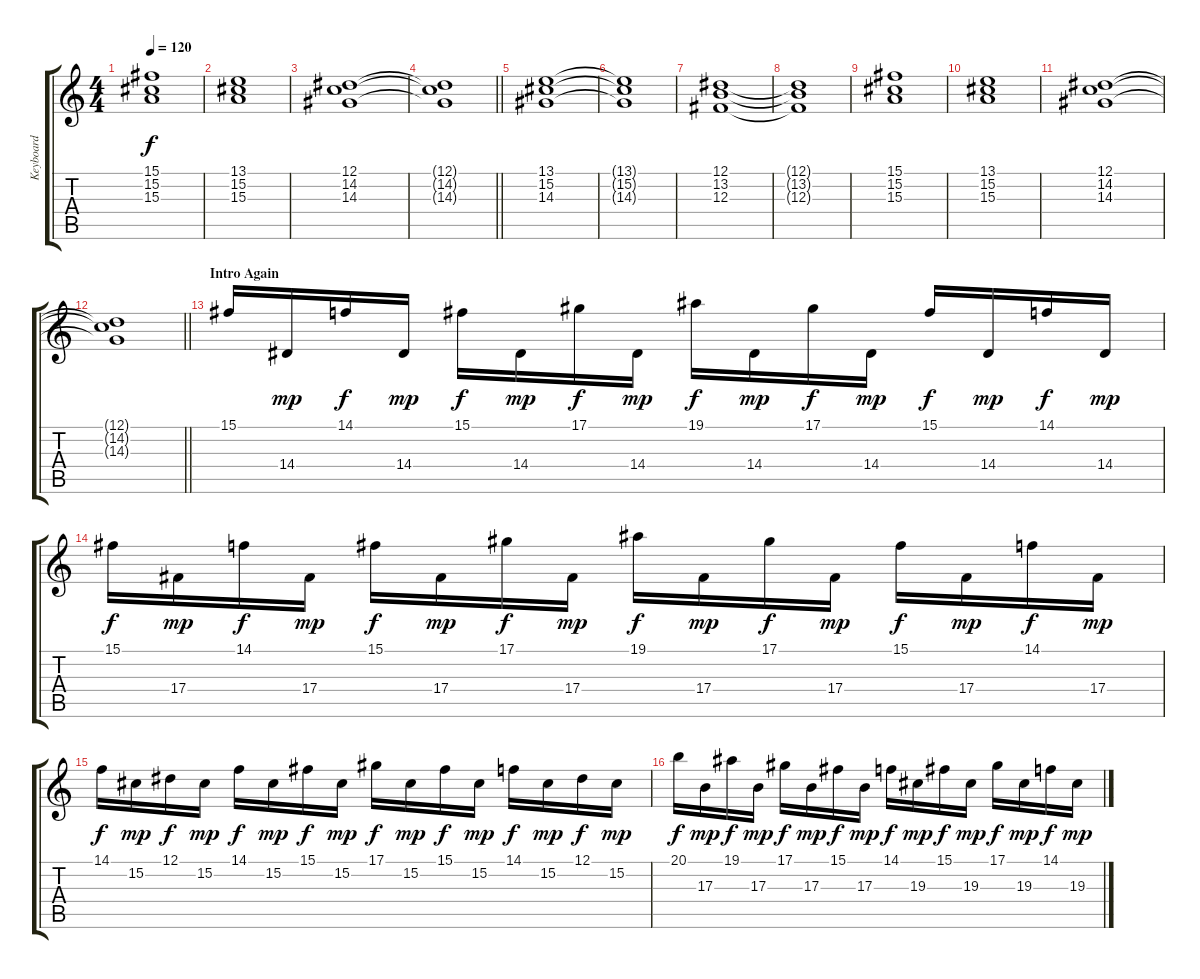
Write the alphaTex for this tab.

\track ("Keyboard" "Keyboard") {instrument harpsichord}
\staff {score tabs}
\tuning (Eb4 Bb3 Gb3 Db3 Ab2 Eb2) {hide}
\ts (4 4)
\tempo 120
\clef g2
\ks c
(15.1 15.2 15.3).1{dy f} |
(13.1 15.2 15.3).1 |
(12.1 14.2 14.3).1 |
\barLineRight lightlight
(12.1{t} 14.2{t} 14.3{t}).1 |
(13.1 15.2 14.3).1 |
(13.1{t} 15.2{t} 14.3{t}).1 |
(12.1 13.2 12.3).1 |
(12.1{t} 13.2{t} 12.3{t}).1 |
(15.1 15.2 15.3).1 |
(13.1 15.2 15.3).1 |
(12.1 14.2 14.3).1 |
\barLineRight lightlight
(12.1{t} 14.2{t} 14.3{t}).1 |
\section ("" "Intro Again")
15.1.16{volume 14 instrument harpsichord} 14.4.16{dy mp} 14.1.16{dy f} 14.4.16{dy mp} 15.1.16{dy f} 14.4.16{dy mp} 17.1.16{dy f} 14.4.16{dy mp} 19.1.16{dy f} 14.4.16{dy mp} 17.1.16{dy f} 14.4.16{dy mp} 15.1.16{dy f} 14.4.16{dy mp} 14.1.16{dy f} 14.4.16{dy mp} |
15.1.16{dy f} 17.4.16{dy mp} 14.1.16{dy f} 17.4.16{dy mp} 15.1.16{dy f} 17.4.16{dy mp} 17.1.16{dy f} 17.4.16{dy mp} 19.1.16{dy f} 17.4.16{dy mp} 17.1.16{dy f} 17.4.16{dy mp} 15.1.16{dy f} 17.4.16{dy mp} 14.1.16{dy f} 17.4.16{dy mp} |
14.1.16{dy f} 15.2.16{dy mp} 12.1.16{dy f} 15.2.16{dy mp} 14.1.16{dy f} 15.2.16{dy mp} 15.1.16{dy f} 15.2.16{dy mp} 17.1.16{dy f} 15.2.16{dy mp} 15.1.16{dy f} 15.2.16{dy mp} 14.1.16{dy f} 15.2.16{dy mp} 12.1.16{dy f} 15.2.16{dy mp} |
20.1.16{dy f} 17.3.16{dy mp} 19.1.16{dy f} 17.3.16{dy mp} 17.1.16{dy f} 17.3.16{dy mp} 15.1.16{dy f} 17.3.16{dy mp} 14.1.16{dy f} 19.3.16{dy mp} 15.1.16{dy f} 19.3.16{dy mp} 17.1.16{dy f} 19.3.16{dy mp} 14.1.16{dy f} 19.3.16{dy mp}
